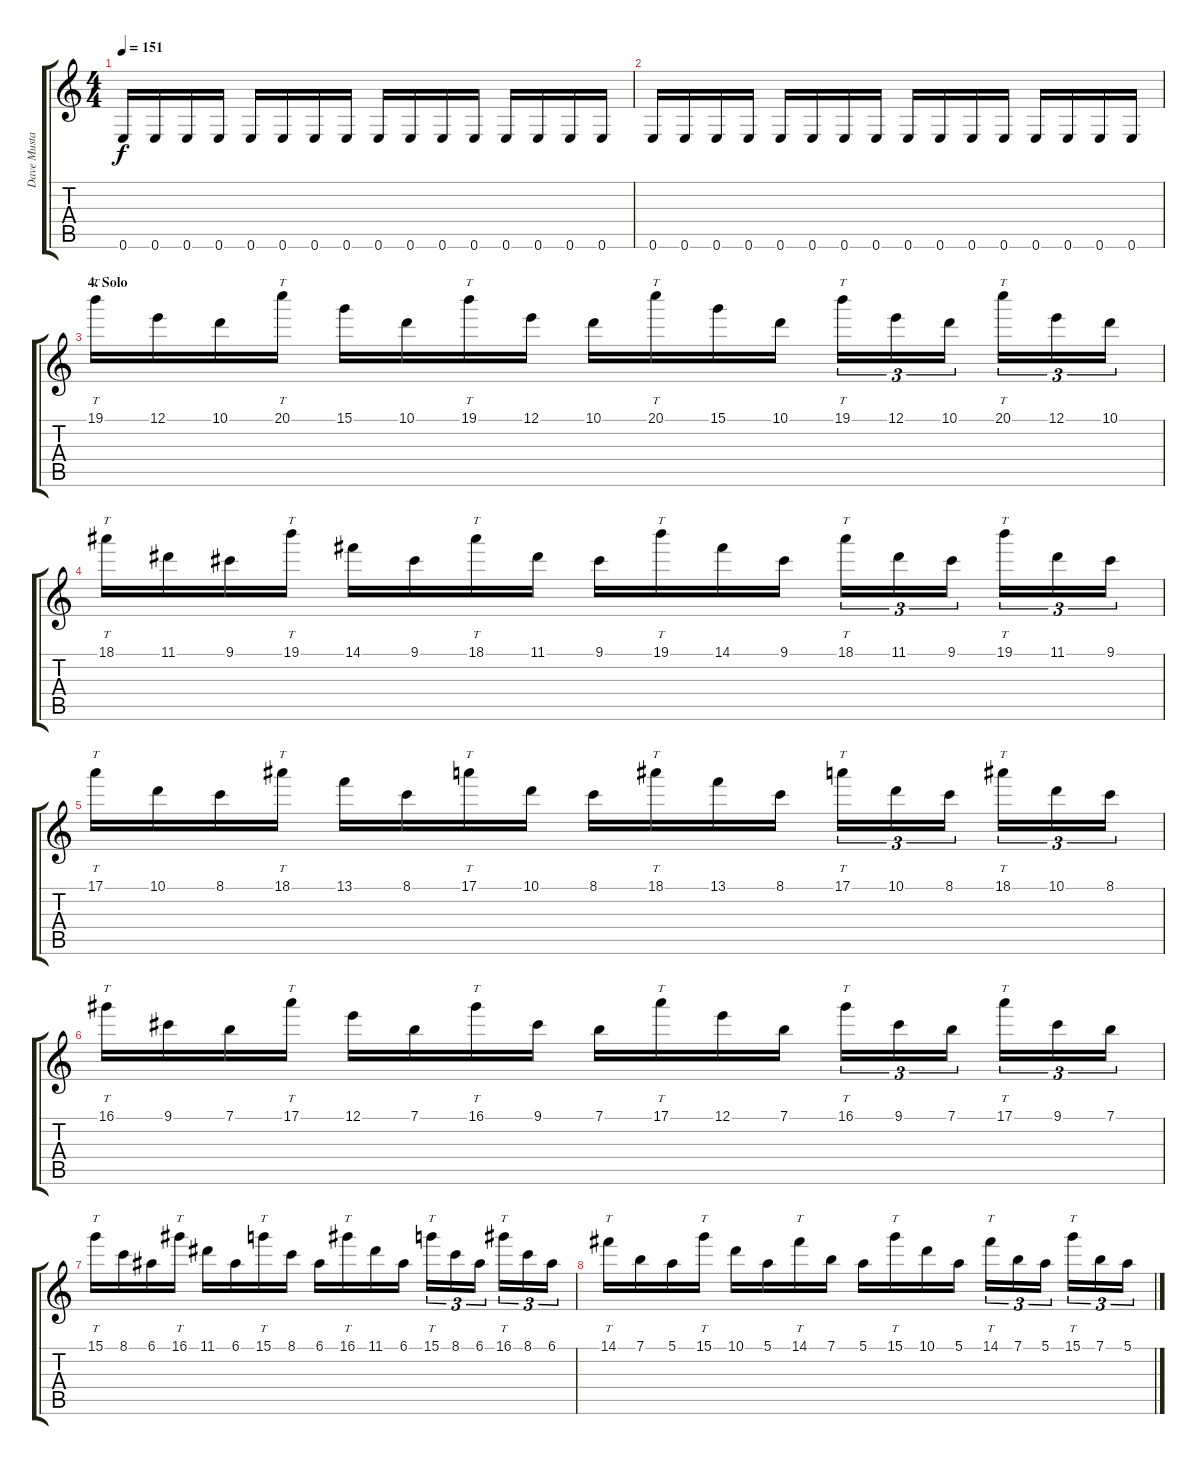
\track ("Dave Mustaine" "Dave Musta") {instrument distortionguitar}
\staff {score tabs}
\tuning (E4 B3 G3 D3 A2 E2) {hide}
\ts (4 4)
\tempo 151
\clef g2
\ks c
0.6.16{dy f} 0.6.16 0.6.16 0.6.16 0.6.16 0.6.16 0.6.16 0.6.16 0.6.16 0.6.16 0.6.16 0.6.16 0.6.16 0.6.16 0.6.16 0.6.16 |
0.6.16 0.6.16 0.6.16 0.6.16 0.6.16 0.6.16 0.6.16 0.6.16 0.6.16 0.6.16 0.6.16 0.6.16 0.6.16 0.6.16 0.6.16 0.6.16 |
\section ("" "4. Solo")
19.1.16{tt volume 11} 12.1.16 10.1.16 20.1.16{tt} 15.1.16 10.1.16 19.1.16{tt} 12.1.16 10.1.16 20.1.16{tt} 15.1.16 10.1.16 19.1.16{tt tu (3 2)} 12.1.16{tu (3 2)} 10.1.16{tu (3 2)} 20.1.16{tt tu (3 2)} 12.1.16{tu (3 2)} 10.1.16{tu (3 2)} |
18.1.16{tt} 11.1.16 9.1.16 19.1.16{tt} 14.1.16 9.1.16 18.1.16{tt} 11.1.16 9.1.16 19.1.16{tt} 14.1.16 9.1.16 18.1.16{tt tu (3 2)} 11.1.16{tu (3 2)} 9.1.16{tu (3 2)} 19.1.16{tt tu (3 2)} 11.1.16{tu (3 2)} 9.1.16{tu (3 2)} |
17.1.16{tt} 10.1.16 8.1.16 18.1.16{tt} 13.1.16 8.1.16 17.1.16{tt} 10.1.16 8.1.16 18.1.16{tt} 13.1.16 8.1.16 17.1.16{tt tu (3 2)} 10.1.16{tu (3 2)} 8.1.16{tu (3 2)} 18.1.16{tt tu (3 2)} 10.1.16{tu (3 2)} 8.1.16{tu (3 2)} |
16.1.16{tt} 9.1.16 7.1.16 17.1.16{tt} 12.1.16 7.1.16 16.1.16{tt} 9.1.16 7.1.16 17.1.16{tt} 12.1.16 7.1.16 16.1.16{tt tu (3 2)} 9.1.16{tu (3 2)} 7.1.16{tu (3 2)} 17.1.16{tt tu (3 2)} 9.1.16{tu (3 2)} 7.1.16{tu (3 2)} |
15.1.16{tt} 8.1.16 6.1.16 16.1.16{tt} 11.1.16 6.1.16 15.1.16{tt} 8.1.16 6.1.16 16.1.16{tt} 11.1.16 6.1.16 15.1.16{tt tu (3 2)} 8.1.16{tu (3 2)} 6.1.16{tu (3 2)} 16.1.16{tt tu (3 2)} 8.1.16{tu (3 2)} 6.1.16{tu (3 2)} |
14.1.16{tt} 7.1.16 5.1.16 15.1.16{tt} 10.1.16 5.1.16 14.1.16{tt} 7.1.16 5.1.16 15.1.16{tt} 10.1.16 5.1.16 14.1.16{tt tu (3 2)} 7.1.16{tu (3 2)} 5.1.16{tu (3 2)} 15.1.16{tt tu (3 2)} 7.1.16{tu (3 2)} 5.1.16{tu (3 2)}
